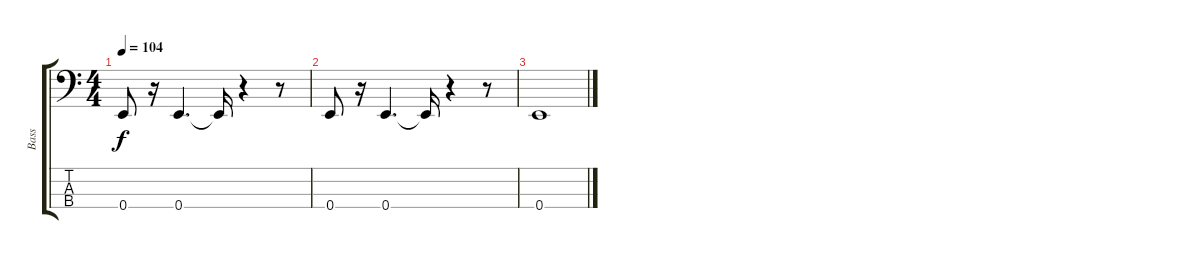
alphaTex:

\track ("Bass" "Bass") {instrument electricbassfinger}
\staff {score tabs}
\tuning (G2 D2 A1 E1) {hide}
\ts (4 4)
\tempo 104
\clef f4
\ks c
0.4.8{dy f} r.16 0.4.4{d} 0.4{t}.16 r.4 r.8 |
0.4.8 r.16 0.4.4{d} 0.4{t}.16 r.4 r.8 |
0.4.1
